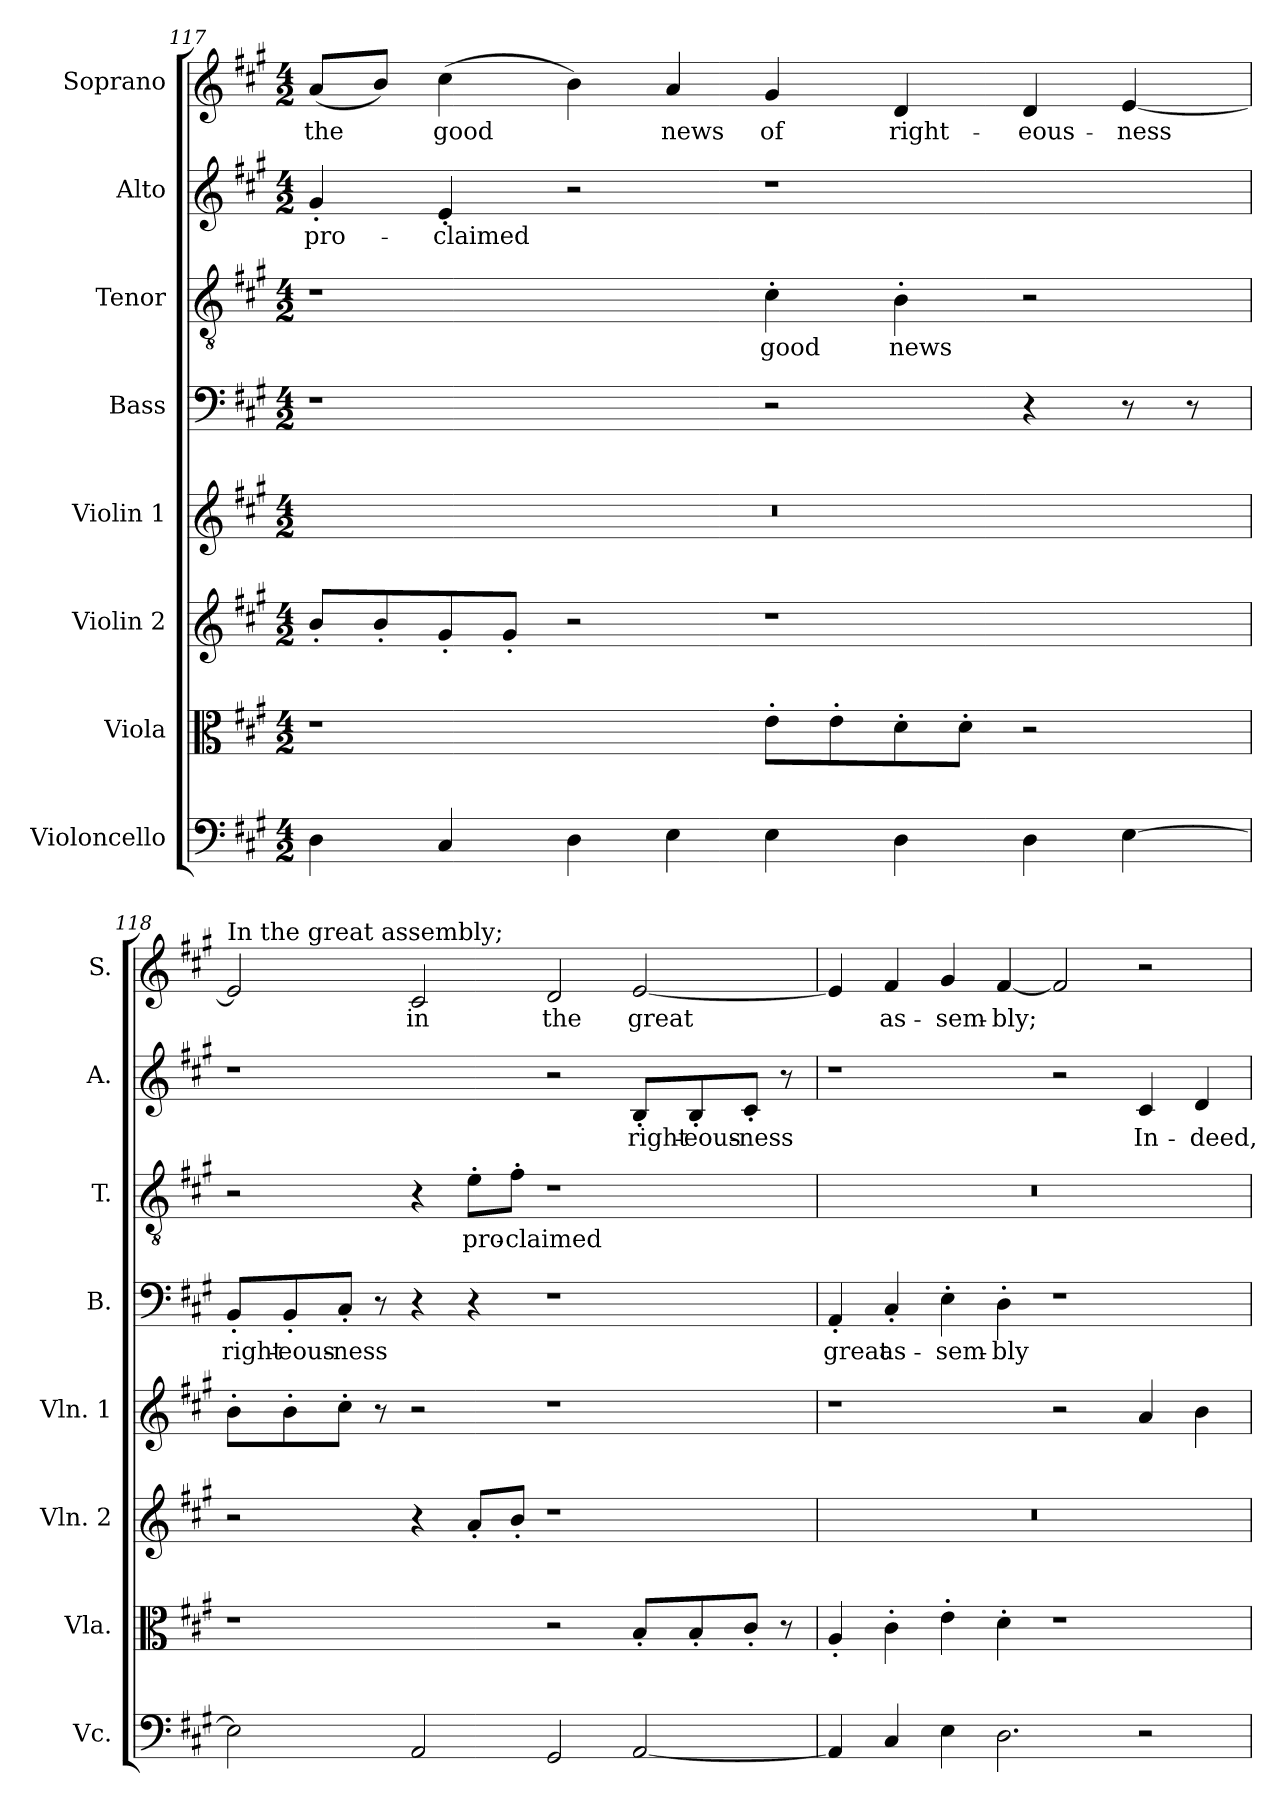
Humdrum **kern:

**kern	**kern	**kern	**kern	**kern	**text	**kern	**text	**kern	**text	**kern	**text
*part8	*part7	*part6	*part5	*part4	*part4	*part3	*part3	*part2	*part2	*part1	*part1
*staff8	*staff7	*staff6	*staff5	*staff4	*staff4	*staff3	*staff3	*staff2	*staff2	*staff1	*staff1
*I"Violoncello	*I"Viola	*I"Violin 2	*I"Violin 1	*I"Bass	*	*I"Tenor	*	*I"Alto	*	*I"Soprano	*
*I'Vc.	*I'Vla.	*I'Vln. 2	*I'Vln. 1	*I'B.	*	*I'T.	*	*I'A.	*	*I'S.	*
*clefF4	*clefC3	*clefG2	*clefG2	*clefF4	*	*clefGv2	*	*clefG2	*	*clefG2	*
*k[f#c#g#]	*k[f#c#g#]	*k[f#c#g#]	*k[f#c#g#]	*k[f#c#g#]	*	*k[f#c#g#]	*	*k[f#c#g#]	*	*k[f#c#g#]	*
*M4/2	*M4/2	*M4/2	*M4/2	*M4/2	*	*M4/2	*	*M4/2	*	*M4/2	*
=117	=117	=117	=117	=117	=117	=117	=117	=117	=117	=117	=117
4D\	1r	8b'/L	0r	1r	.	1r	.	4g#'/	pro-	(<8a/L	the
.	.	8b'/	.	.	.	.	.	.	.	8b/J)	.
4C#/	.	8g#'/	.	.	.	.	.	4e'/	-claimed	(>4cc#\	good
.	.	8g#'/J	.	.	.	.	.	.	.	.	.
4D\	.	2r	.	.	.	.	.	2r	.	4b\)	.
4E\	.	.	.	.	.	.	.	.	.	4a/	news
4E\	8e'\L	1r	.	2r	.	4c#'\	good	1r	.	4g#/	of
.	8e'\	.	.	.	.	.	.	.	.	.	.
4D\	8d'\	.	.	.	.	4B'\	news	.	.	4d/	right-
.	8d'\J	.	.	.	.	.	.	.	.	.	.
4D\	2r	.	.	4r	.	2r	.	.	.	4d/	-eous-
[4E\	.	.	.	8r	.	.	.	.	.	[4e/	-ness
.	.	.	.	8r	.	.	.	.	.	.	.
!!LO:PB:g=z
=118	=118	=118	=118	=118	=118	=118	=118	=118	=118	=118	=118
!	!	!	!	!	!	!	!	!	!	!LO:TX:a:t=In the great assembly;	!
2E\]	1r	2r	8b'\L	8BB'/L	right-	2r	.	1r	.	2e/]	.
.	.	.	8b'\	8BB'/	-eous-	.	.	.	.	.	.
.	.	.	8cc#'\J	8C#'/J	-ness	.	.	.	.	.	.
.	.	.	8r	8r	.	.	.	.	.	.	.
2AA/	.	4r	2r	4r	.	4r	.	.	.	2c#/	in
.	.	8a'/L	.	4r	.	8e'\L	pro-	.	.	.	.
.	.	8b'/J	.	.	.	8f#'\J	-claimed	.	.	.	.
2GG#/	2r	1r	1r	1r	.	1r	.	2r	.	2d/	the
[2AA/	8B'/L	.	.	.	.	.	.	8B'/L	right-	[2e/	great
.	8B'/	.	.	.	.	.	.	8B'/	-eous-	.	.
.	8c#'/J	.	.	.	.	.	.	8c#'/J	-ness	.	.
.	8r	.	.	.	.	.	.	8r	.	.	.
=119	=119	=119	=119	=119	=119	=119	=119	=119	=119	=119	=119
4AA/]	4A'/	0r	1r	4AA'/	great	0r	.	1r	.	4e/]	.
4C#/	4c#'\	.	.	4C#'/	as-	.	.	.	.	4f#/	as-
4E\	4e'\	.	.	4E'\	-sem-	.	.	.	.	4g#/	-sem-
2.D\	4d'\	.	.	4D'\	-bly	.	.	.	.	[4f#/	-bly;
.	1r	.	2r	1r	.	.	.	2r	.	2f#/]	.
2r	.	.	4a/	.	.	.	.	4c#/	In-	2r	.
.	.	.	4b\	.	.	.	.	4d/	-deed,	.	.
=	=	=	=	=	=	=	=	=	=	=	=
*-	*-	*-	*-	*-	*-	*-	*-	*-	*-	*-	*-
